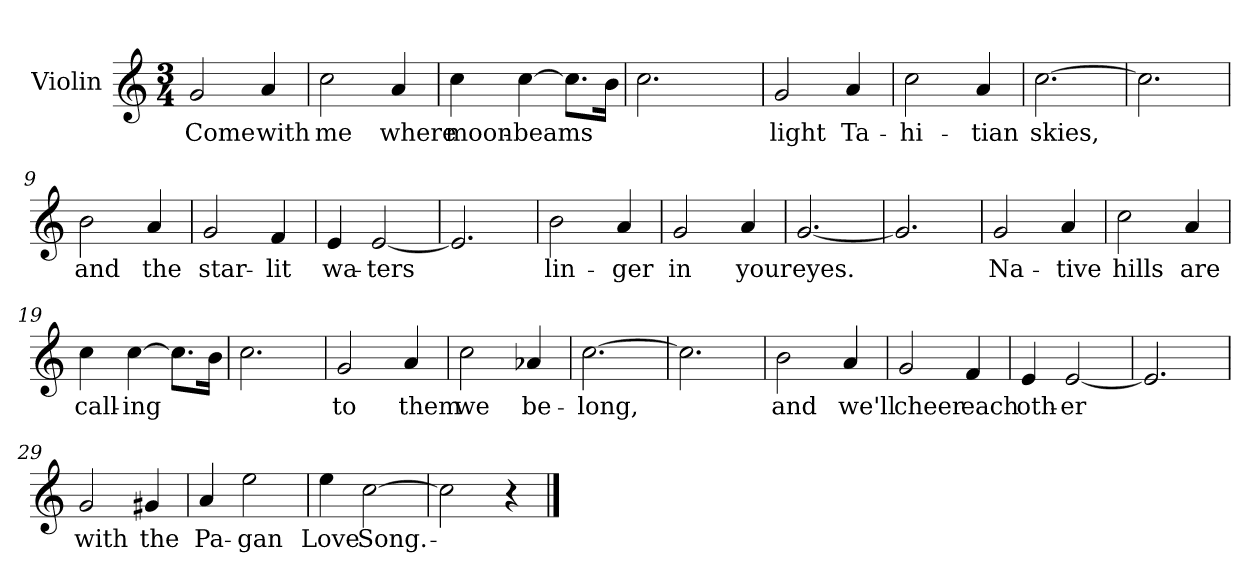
**kern	**text
*part1	*part1
*staff1	*staff1
*I"Violin	*
*I'Vln	*
*clefG2	*
*k[]	*
*C:	*
*M3/4	*
=1	=1
2g/	Come
4a/	with
=2	=2
2cc\	me
4a/	where
=3	=3
4cc\	moon-
[4cc\	-beams
8.cc\L]	.
16b\Jk	.
=4	=4
2.cc\	.
!!LO:LB:g=z
=5	=5
2g/	light
4a/	Ta-
=6	=6
2cc\	-hi-
4a/	-tian
=7	=7
[2.cc\	skies,
=8	=8
2.cc\]	.
!!LO:LB:g=z
=9	=9
2b\	and
4a/	the
=10	=10
2g/	star-
4f/	-lit
=11	=11
4e/	wa-
[2e/	-ters
=12	=12
2.e/]	.
!!LO:LB:g=z
=13	=13
2b\	lin-
4a/	-ger
=14	=14
2g/	in
4a/	your
=15	=15
[2.g/	eyes.
=16	=16
2.g/]	.
!!LO:LB:g=z
=17	=17
2g/	Na-
4a/	-tive
=18	=18
2cc\	hills
4a/	are
=19	=19
4cc\	call-
[4cc\	-ing
8.cc\L]	.
16b\Jk	.
=20	=20
2.cc\	.
!!LO:LB:g=z
=21	=21
2g/	to
4a/	them
=22	=22
2cc\	we
4a-X/	be-
=23	=23
[2.cc\	-long,
=24	=24
2.cc\]	.
=25	=25
2b\	and
4a/	we'll
=26	=26
2g/	cheer
4f/	each
!!LO:LB:g=z
=27	=27
4e/	oth-
[2e/	-er
=28	=28
2.e/]	.
=29	=29
2g/	with
4g#X/	the
=30	=30
4a/	Pa-
2ee\	-gan
=31	=31
4ee\	Love
[2cc\	Song.-
=32	=32
2cc\]	.
4r	.
==	==
*-	*-
